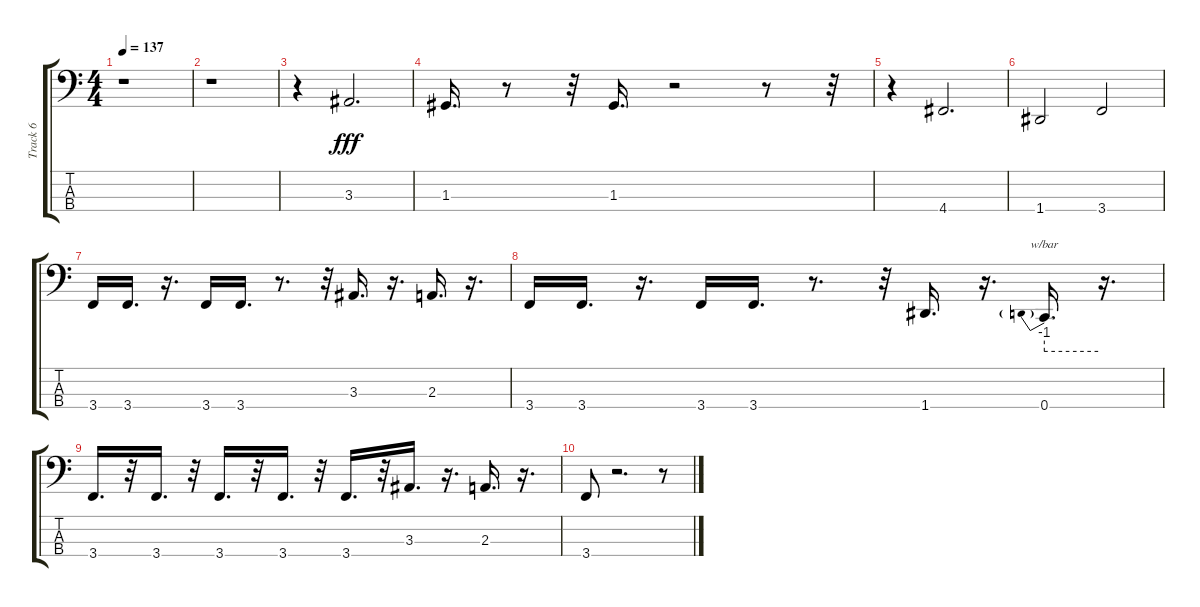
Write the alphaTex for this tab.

\track ("Track 6" "Track 6") {instrument electricbassfinger}
\staff {score tabs}
\tuning (F2 C2 G1 D1) {hide}
\ts (4 4)
\tempo 137
\clef f4
\ks c
r.1{dy fff} |
r.1 |
r.4 3.3.2{d} |
1.3.16{d} r.8 r.32 1.3.16{d} r.2 r.8 r.32 |
r.4 4.4.2{d} |
1.4.2 3.4.2 |
3.4.16 3.4.16{d} r.16{d} 3.4.16 3.4.16{d} r.8{d} r.32 3.3.16{d} r.16{d} 2.3.16{d} r.16{d} |
3.4.16 3.4.16{d} r.16{d} 3.4.16 3.4.16{d} r.8{d} r.32 1.4.16{d} r.16{d} 0.4.16{d tbe (predive default 0 -4 60 -4)} r.16{d} |
3.4.16{d} r.32 3.4.16{d} r.32 3.4.16{d} r.32 3.4.16{d} r.32 3.4.16{d} r.32 3.3.16{d} r.16{d} 2.3.16{d} r.16{d} |
3.4.8 r.2{d} r.8
